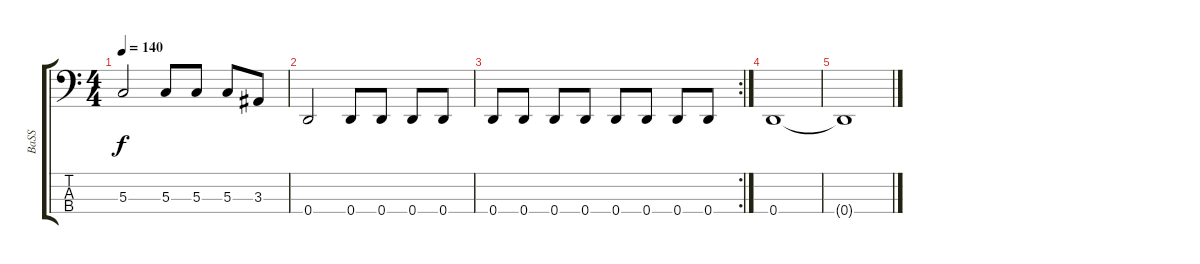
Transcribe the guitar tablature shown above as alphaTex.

\track ("BaSS" "BaSS") {instrument electricbassfinger}
\staff {score tabs}
\tuning (F2 C2 G1 D1) {hide}
\ts (4 4)
\tempo 140
\clef f4
\ks c
5.3.2{dy f} 5.3.8 5.3.8 5.3.8 3.3.8 |
0.4.2 0.4.8 0.4.8 0.4.8 0.4.8 |
\rc 2
0.4.8 0.4.8 0.4.8 0.4.8 0.4.8 0.4.8 0.4.8 0.4.8 |
0.4.1 |
0.4{t}.1
